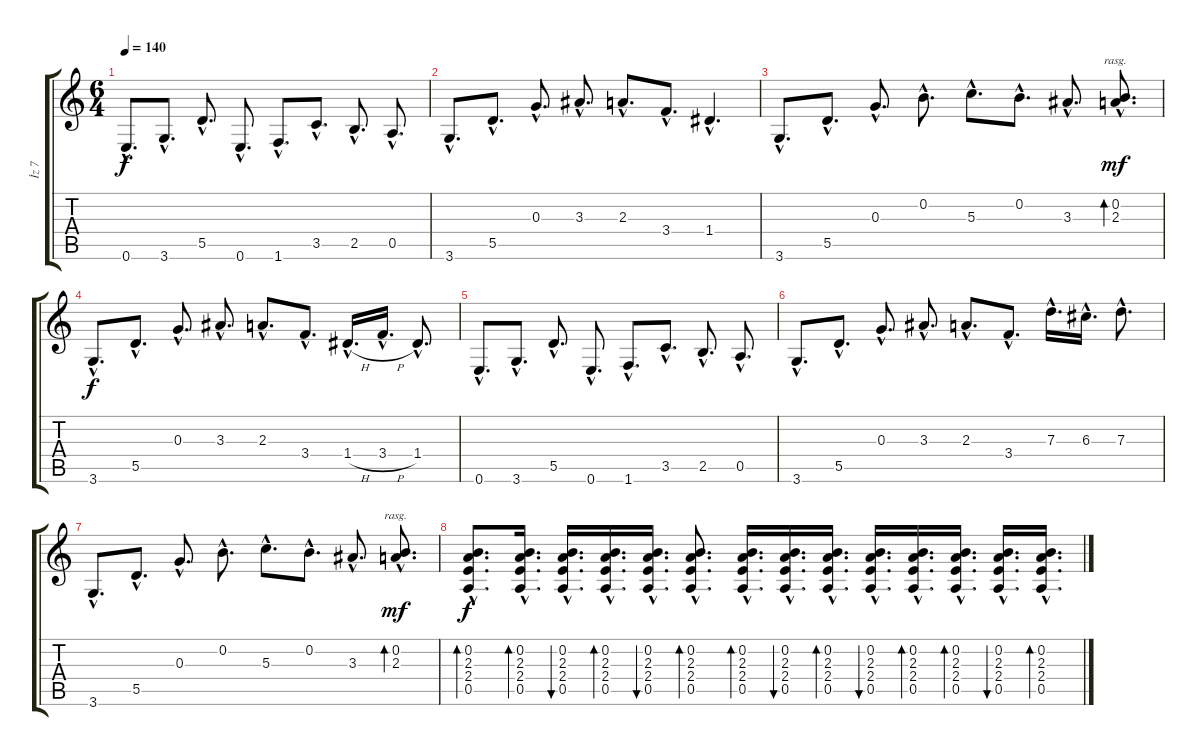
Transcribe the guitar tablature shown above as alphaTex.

\track ("İz 7" "İz 7") {instrument distortionguitar}
\staff {score tabs}
\tuning (E4 B3 G3 D3 A2 E2) {hide}
\ts (6 4)
\tempo 140
\clef g2
\ks c
0.6{hac}.8{d dy f} 3.6{hac}.8{d} 5.5{hac}.8{d} 0.6{hac}.8{d} 1.6{hac}.8{d} 3.5{hac}.8{d} 2.5{hac}.8{d} 0.5{hac}.8{d} |
3.6{hac}.8{d} 5.5{hac}.8{d} 0.3{hac}.8{d} 3.3{hac}.8{d} 2.3{hac}.8{d} 3.4{hac}.8{d} 1.4{hac}.4{d} |
3.6{hac}.8{d instrument acousticguitarsteel} 5.5{hac}.8{d} 0.3{hac}.8{d} 0.2{hac}.8{d} 5.3{hac}.8{d} 0.2{hac}.8{d} 3.3{hac}.8{d} (0.2{hac} 2.3{hac}).8{d bd 30 rasg ii dy mf} |
3.6{hac}.8{d dy f instrument acousticguitarsteel} 5.5{hac}.8{d} 0.3{hac}.8{d} 3.3{hac}.8{d} 2.3{hac}.8{d} 3.4{hac}.8{d} 1.4{h hac}.16{d} 3.4{h hac}.16{d} 1.4{hac}.8{d} |
0.6{hac}.8{d} 3.6{hac}.8{d} 5.5{hac}.8{d} 0.6{hac}.8{d} 1.6{hac}.8{d} 3.5{hac}.8{d} 2.5{hac}.8{d} 0.5{hac}.8{d} |
3.6{hac}.8{d} 5.5{hac}.8{d} 0.3{hac}.8{d} 3.3{hac}.8{d} 2.3{hac}.8{d} 3.4{hac}.8{d} 7.3{hac}.16{d} 6.3{hac}.16{d} 7.3{hac}.8{d} |
3.6{hac}.8{d instrument acousticguitarsteel} 5.5{hac}.8{d} 0.3{hac}.8{d} 0.2{hac}.8{d} 5.3{hac}.8{d} 0.2{hac}.8{d} 3.3{hac}.8{d} (0.2{hac} 2.3{hac}).8{d bd 30 rasg ii dy mf} |
(0.2{hac} 2.3{hac} 2.4{hac} 0.5{hac}).8{d bd 30 dy f volume 13} (0.2{hac} 2.3{hac} 2.4{hac} 0.5{hac}).16{d bd 30} (0.2{hac} 2.3{hac} 2.4{hac} 0.5{hac}).16{d bu 30} (0.2{hac} 2.3{hac} 2.4{hac} 0.5{hac}).16{d bd 30} (0.2{hac} 2.3{hac} 2.4{hac} 0.5{hac}).16{d bu 30} (0.2{hac} 2.3{hac} 2.4{hac} 0.5{hac}).8{d bd 30} (0.2{hac} 2.3{hac} 2.4{hac} 0.5{hac}).16{d bd 30} (0.2{hac} 2.3{hac} 2.4{hac} 0.5{hac}).16{d bu 30} (0.2{hac} 2.3{hac} 2.4{hac} 0.5{hac}).16{d bd 30} (0.2{hac} 2.3{hac} 2.4{hac} 0.5{hac}).16{d bu 30} (0.2{hac} 2.3{hac} 2.4{hac} 0.5{hac}).16{d bd 30} (0.2{hac} 2.3{hac} 2.4{hac} 0.5{hac}).16{d bd 30} (0.2{hac} 2.3{hac} 2.4{hac} 0.5{hac}).16{d bu 30} (0.2{hac} 2.3{hac} 2.4{hac} 0.5{hac}).16{d bd 30}
